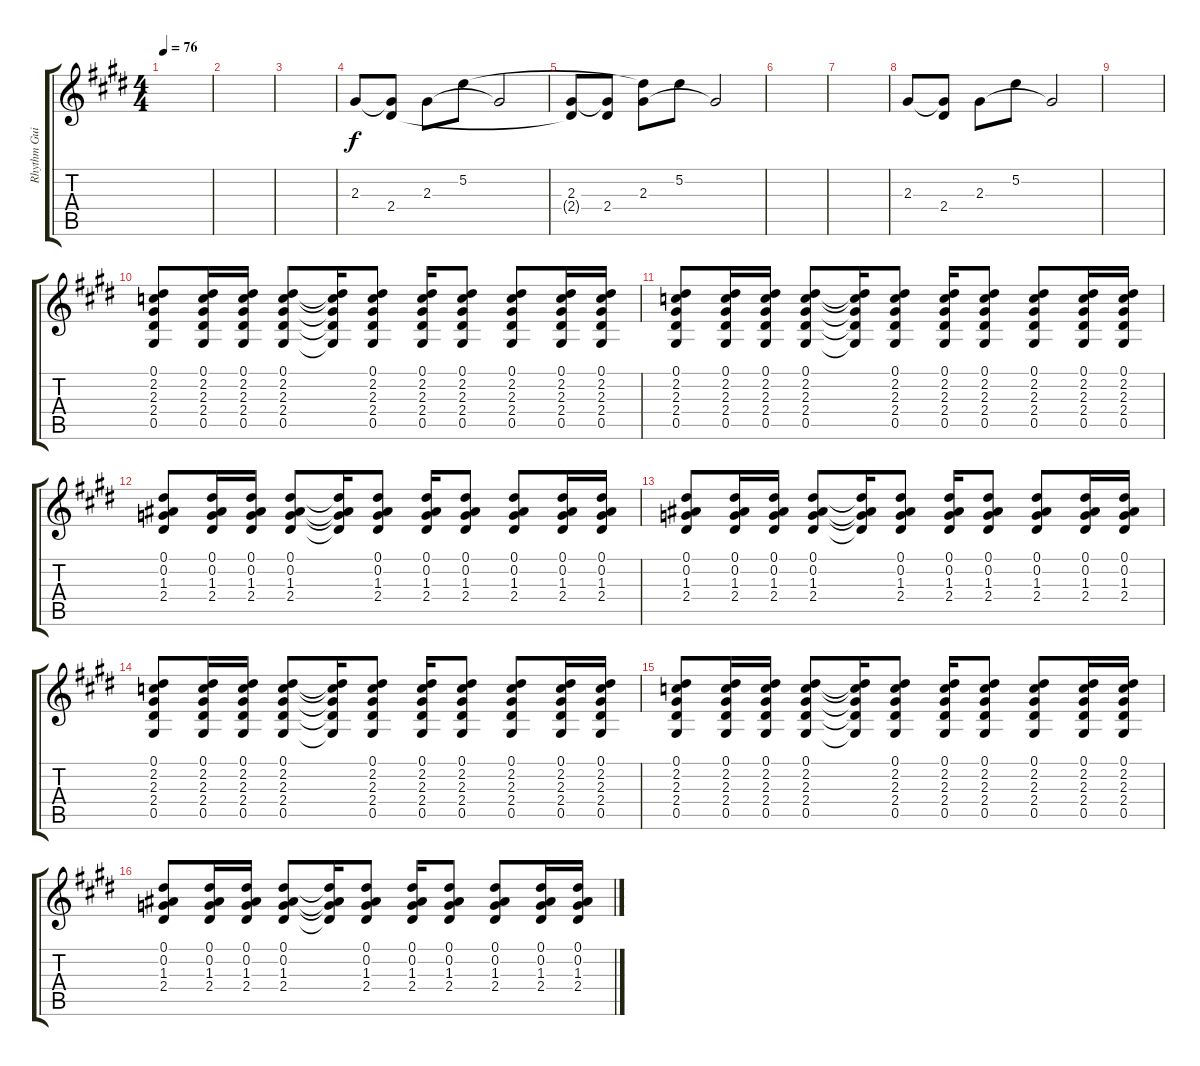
\track ("Rhythm Guitar" "Rhythm Gui") {instrument overdrivenguitar}
\staff {score tabs}
\tuning (Eb4 Bb3 Gb3 Db3 Ab2 Eb2) {hide}
\ts (4 4)
\tempo 76
\clef g2
\ks e
|
|
|
2.3.8{instrument electricguitarclean} (2.3{t} 2.4).8 2.3.8 5.2.8 2.3{t}.2 |
(2.3 2.4{t}).8{instrument electricguitarclean} (2.3{t} 2.4).8 (5.2{t} 2.3).8 5.2.8 2.3{t}.2 |
|
|
2.3.8{instrument electricguitarclean} (2.3{t} 2.4).8 2.3.8 5.2.8 2.3{t}.2 |
|
(0.1 2.2 2.3 2.4 0.5).8{volume 7 instrument overdrivenguitar} (0.1 2.2 2.3 2.4 0.5).16 (0.1 2.2 2.3 2.4 0.5).16 (0.1 2.2 2.3 2.4 0.5).8 (0.1{t} 2.2{t} 2.3{t} 2.4{t} 0.5{t}).16 (0.1 2.2 2.3 2.4 0.5).8 (0.1 2.2 2.3 2.4 0.5).16 (0.1 2.2 2.3 2.4 0.5).8 (0.1 2.2 2.3 2.4 0.5).8 (0.1 2.2 2.3 2.4 0.5).16 (0.1 2.2 2.3 2.4 0.5).16 |
(0.1 2.2 2.3 2.4 0.5).8 (0.1 2.2 2.3 2.4 0.5).16 (0.1 2.2 2.3 2.4 0.5).16 (0.1 2.2 2.3 2.4 0.5).8 (0.1{t} 2.2{t} 2.3{t} 2.4{t} 0.5{t}).16 (0.1 2.2 2.3 2.4 0.5).8 (0.1 2.2 2.3 2.4 0.5).16 (0.1 2.2 2.3 2.4 0.5).8 (0.1 2.2 2.3 2.4 0.5).8 (0.1 2.2 2.3 2.4 0.5).16 (0.1 2.2 2.3 2.4 0.5).16 |
(0.1 0.2 1.3 2.4).8 (0.1 0.2 1.3 2.4).16 (0.1 0.2 1.3 2.4).16 (0.1 0.2 1.3 2.4).8 (0.1{t} 0.2{t} 1.3{t} 2.4{t}).16 (0.1 0.2 1.3 2.4).8 (0.1 0.2 1.3 2.4).16 (0.1 0.2 1.3 2.4).8 (0.1 0.2 1.3 2.4).8 (0.1 0.2 1.3 2.4).16 (0.1 0.2 1.3 2.4).16 |
(0.1 0.2 1.3 2.4).8 (0.1 0.2 1.3 2.4).16 (0.1 0.2 1.3 2.4).16 (0.1 0.2 1.3 2.4).8 (0.1{t} 0.2{t} 1.3{t} 2.4{t}).16 (0.1 0.2 1.3 2.4).8 (0.1 0.2 1.3 2.4).16 (0.1 0.2 1.3 2.4).8 (0.1 0.2 1.3 2.4).8 (0.1 0.2 1.3 2.4).16 (0.1 0.2 1.3 2.4).16 |
(0.1 2.2 2.3 2.4 0.5).8{volume 7 instrument overdrivenguitar} (0.1 2.2 2.3 2.4 0.5).16 (0.1 2.2 2.3 2.4 0.5).16 (0.1 2.2 2.3 2.4 0.5).8 (0.1{t} 2.2{t} 2.3{t} 2.4{t} 0.5{t}).16 (0.1 2.2 2.3 2.4 0.5).8 (0.1 2.2 2.3 2.4 0.5).16 (0.1 2.2 2.3 2.4 0.5).8 (0.1 2.2 2.3 2.4 0.5).8 (0.1 2.2 2.3 2.4 0.5).16 (0.1 2.2 2.3 2.4 0.5).16 |
(0.1 2.2 2.3 2.4 0.5).8 (0.1 2.2 2.3 2.4 0.5).16 (0.1 2.2 2.3 2.4 0.5).16 (0.1 2.2 2.3 2.4 0.5).8 (0.1{t} 2.2{t} 2.3{t} 2.4{t} 0.5{t}).16 (0.1 2.2 2.3 2.4 0.5).8 (0.1 2.2 2.3 2.4 0.5).16 (0.1 2.2 2.3 2.4 0.5).8 (0.1 2.2 2.3 2.4 0.5).8 (0.1 2.2 2.3 2.4 0.5).16 (0.1 2.2 2.3 2.4 0.5).16 |
(0.1 0.2 1.3 2.4).8 (0.1 0.2 1.3 2.4).16 (0.1 0.2 1.3 2.4).16 (0.1 0.2 1.3 2.4).8 (0.1{t} 0.2{t} 1.3{t} 2.4{t}).16 (0.1 0.2 1.3 2.4).8 (0.1 0.2 1.3 2.4).16 (0.1 0.2 1.3 2.4).8 (0.1 0.2 1.3 2.4).8 (0.1 0.2 1.3 2.4).16 (0.1 0.2 1.3 2.4).16
